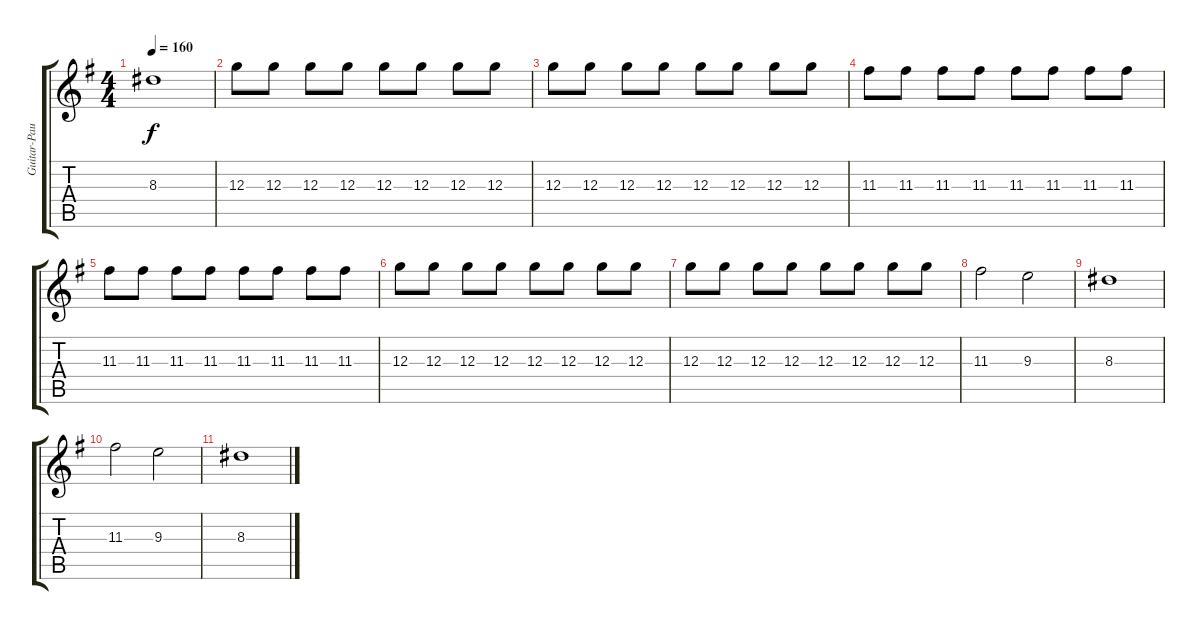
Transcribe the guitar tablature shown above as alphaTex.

\track ("Guitar-Pauli" "Guitar-Pau") {instrument electricguitarmuted}
\staff {score tabs}
\tuning (E4 B3 G3 D3 A2 E2) {hide}
\ts (4 4)
\tempo 160
\clef g2
\ks g
8.3.1{dy f} |
12.3.8 12.3.8 12.3.8 12.3.8 12.3.8 12.3.8 12.3.8 12.3.8 |
12.3.8 12.3.8 12.3.8 12.3.8 12.3.8 12.3.8 12.3.8 12.3.8 |
11.3.8 11.3.8 11.3.8 11.3.8 11.3.8 11.3.8 11.3.8 11.3.8 |
11.3.8 11.3.8 11.3.8 11.3.8 11.3.8 11.3.8 11.3.8 11.3.8 |
12.3.8 12.3.8 12.3.8 12.3.8 12.3.8 12.3.8 12.3.8 12.3.8 |
12.3.8 12.3.8 12.3.8 12.3.8 12.3.8 12.3.8 12.3.8 12.3.8 |
11.3.2 9.3.2 |
8.3.1 |
11.3.2 9.3.2 |
8.3.1
